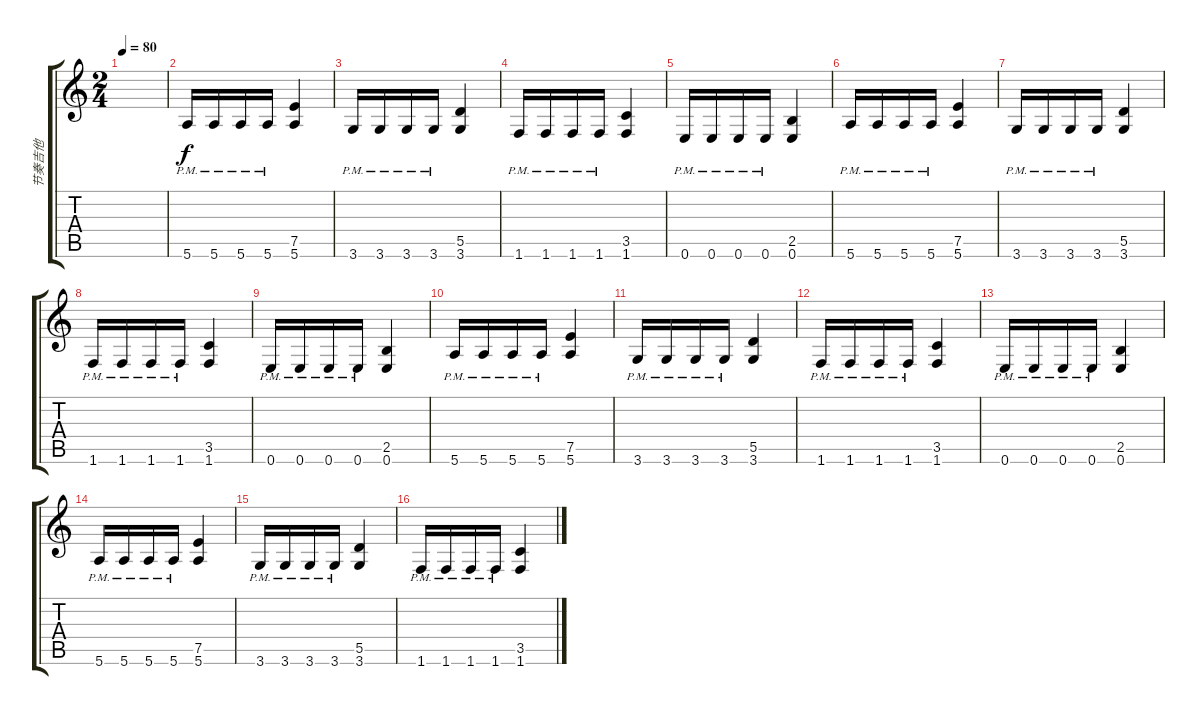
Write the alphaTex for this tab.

\track ("节奏吉他" "节奏吉他") {instrument electricguitarjazz}
\staff {score tabs}
\tuning (E4 B3 G3 D3 A2 E2) {hide}
\ts (2 4)
\tempo 80
\clef g2
\ks c
|
5.6{pm}.16{volume 11 instrument overdrivenguitar} 5.6{pm}.16 5.6{pm}.16 5.6{pm}.16 (7.5 5.6).4 |
3.6{pm}.16 3.6{pm}.16 3.6{pm}.16 3.6{pm}.16 (5.5 3.6).4 |
1.6{pm}.16 1.6{pm}.16 1.6{pm}.16 1.6{pm}.16 (3.5 1.6).4 |
0.6{pm}.16 0.6{pm}.16 0.6{pm}.16 0.6{pm}.16 (2.5 0.6).4 |
5.6{pm}.16{volume 11 instrument overdrivenguitar} 5.6{pm}.16 5.6{pm}.16 5.6{pm}.16 (7.5 5.6).4 |
3.6{pm}.16 3.6{pm}.16 3.6{pm}.16 3.6{pm}.16 (5.5 3.6).4 |
1.6{pm}.16 1.6{pm}.16 1.6{pm}.16 1.6{pm}.16 (3.5 1.6).4 |
0.6{pm}.16 0.6{pm}.16 0.6{pm}.16 0.6{pm}.16 (2.5 0.6).4 |
5.6{pm}.16{volume 11 instrument overdrivenguitar} 5.6{pm}.16 5.6{pm}.16 5.6{pm}.16 (7.5 5.6).4 |
3.6{pm}.16 3.6{pm}.16 3.6{pm}.16 3.6{pm}.16 (5.5 3.6).4 |
1.6{pm}.16 1.6{pm}.16 1.6{pm}.16 1.6{pm}.16 (3.5 1.6).4 |
0.6{pm}.16 0.6{pm}.16 0.6{pm}.16 0.6{pm}.16 (2.5 0.6).4 |
5.6{pm}.16{volume 11 instrument overdrivenguitar} 5.6{pm}.16 5.6{pm}.16 5.6{pm}.16 (7.5 5.6).4 |
3.6{pm}.16 3.6{pm}.16 3.6{pm}.16 3.6{pm}.16 (5.5 3.6).4 |
1.6{pm}.16 1.6{pm}.16 1.6{pm}.16 1.6{pm}.16 (3.5 1.6).4
